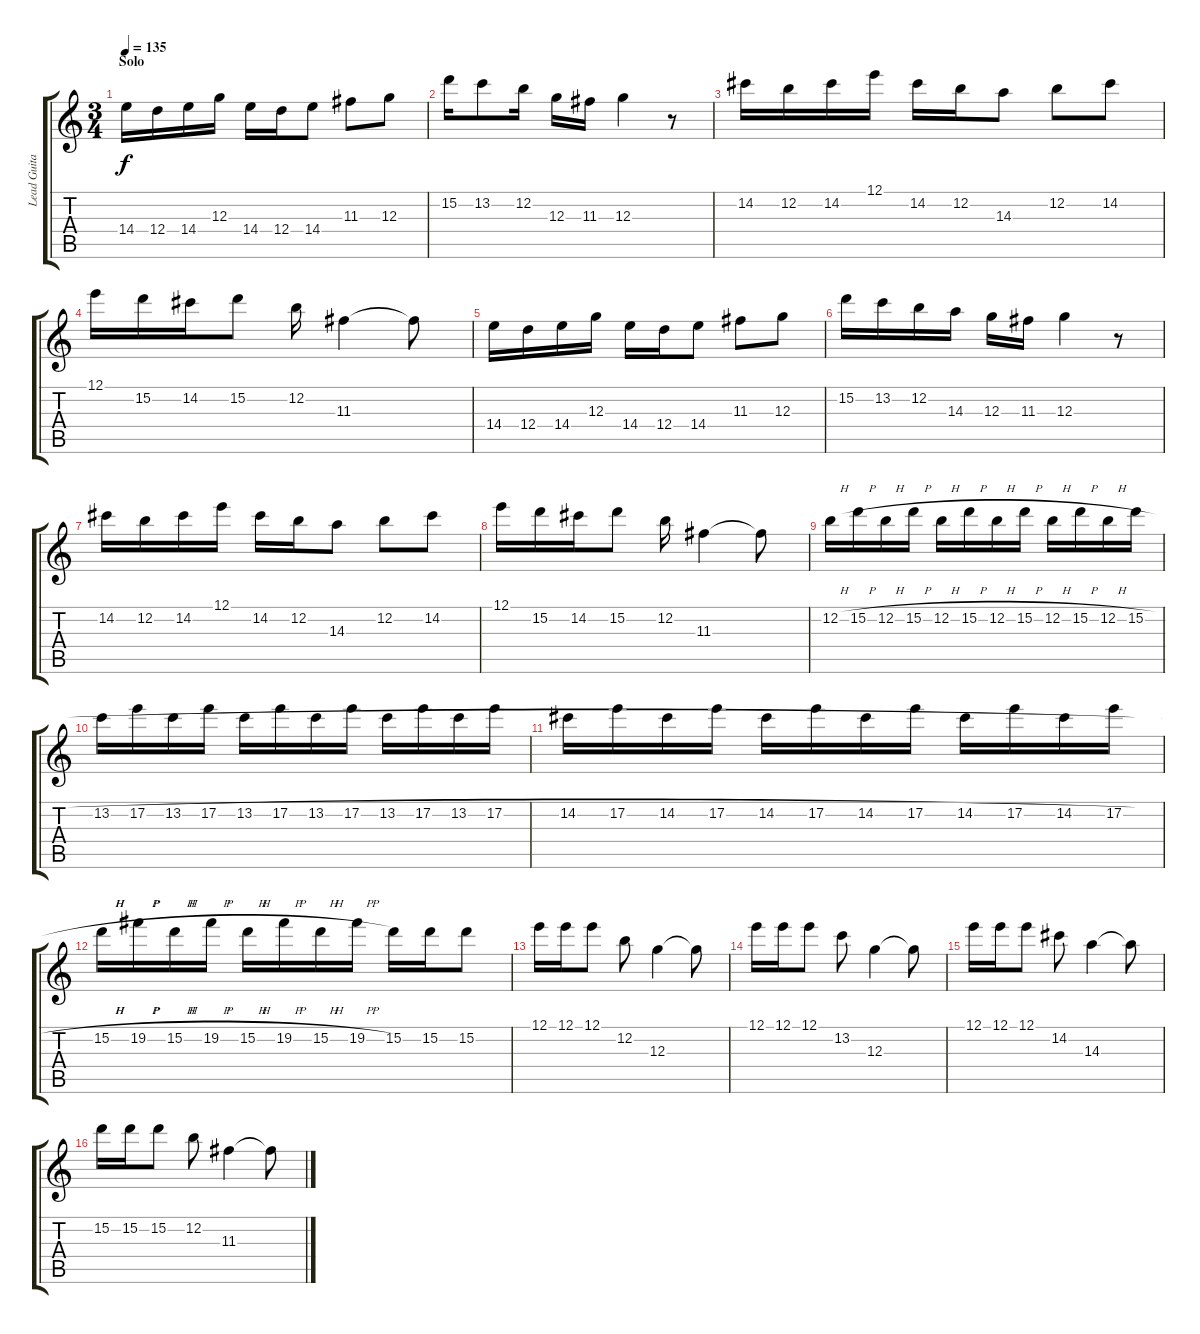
\track ("Lead Guitar" "Lead Guita") {instrument electricguitarjazz}
\staff {score tabs}
\tuning (E4 B3 G3 D3 A2 E2) {hide}
\ts (3 4)
\section ("" "Solo")
\tempo 135
\clef g2
\ks c
14.4.16{dy f} 12.4.16 14.4.16 12.3.16 14.4.16 12.4.16 14.4.8 11.3.8 12.3.8 |
15.2.16 13.2.8 12.2.16 12.3.16 11.3.16 12.3.4 r.8 |
14.2.16 12.2.16 14.2.16 12.1.16 14.2.16 12.2.16 14.3.8 12.2.8 14.2.8 |
12.1.16 15.2.16 14.2.16 15.2.8 12.2.16 11.3.4 11.3{t}.8 |
14.4.16 12.4.16 14.4.16 12.3.16 14.4.16 12.4.16 14.4.8 11.3.8 12.3.8 |
15.2.16 13.2.16 12.2.16 14.3.16 12.3.16 11.3.16 12.3.4 r.8 |
14.2.16 12.2.16 14.2.16 12.1.16 14.2.16 12.2.16 14.3.8 12.2.8 14.2.8 |
12.1.16 15.2.16 14.2.16 15.2.8 12.2.16 11.3.4 11.3{t}.8 |
12.2{h}.16 15.2{h}.16 12.2{h}.16 15.2{h}.16 12.2{h}.16 15.2{h}.16 12.2{h}.16 15.2{h}.16 12.2{h}.16 15.2{h}.16 12.2{h}.16 15.2{h}.16 |
13.2{h}.16 17.2{h}.16 13.2{h}.16 17.2{h}.16 13.2{h}.16 17.2{h}.16 13.2{h}.16 17.2{h}.16 13.2{h}.16 17.2{h}.16 13.2{h}.16 17.2{h}.16 |
14.2{h}.16 17.2{h}.16 14.2{h}.16 17.2{h}.16 14.2{h}.16 17.2{h}.16 14.2{h}.16 17.2{h}.16 14.2{h}.16 17.2{h}.16 14.2{h}.16 17.2{h}.16 |
15.2{h}.16 19.2{h}.16 15.2{h}.16 19.2{h}.16 15.2{h}.16 19.2{h}.16 15.2{h}.16 19.2{h}.16 15.2.16 15.2.16 15.2.8 |
12.1.16 12.1.16 12.1.8 12.2.8 12.3.4 12.3{t}.8 |
12.1.16 12.1.16 12.1.8 13.2.8 12.3.4 12.3{t}.8 |
12.1.16 12.1.16 12.1.8 14.2.8 14.3.4 14.3{t}.8 |
15.2.16 15.2.16 15.2.8 12.2.8 11.3.4 11.3{t}.8
